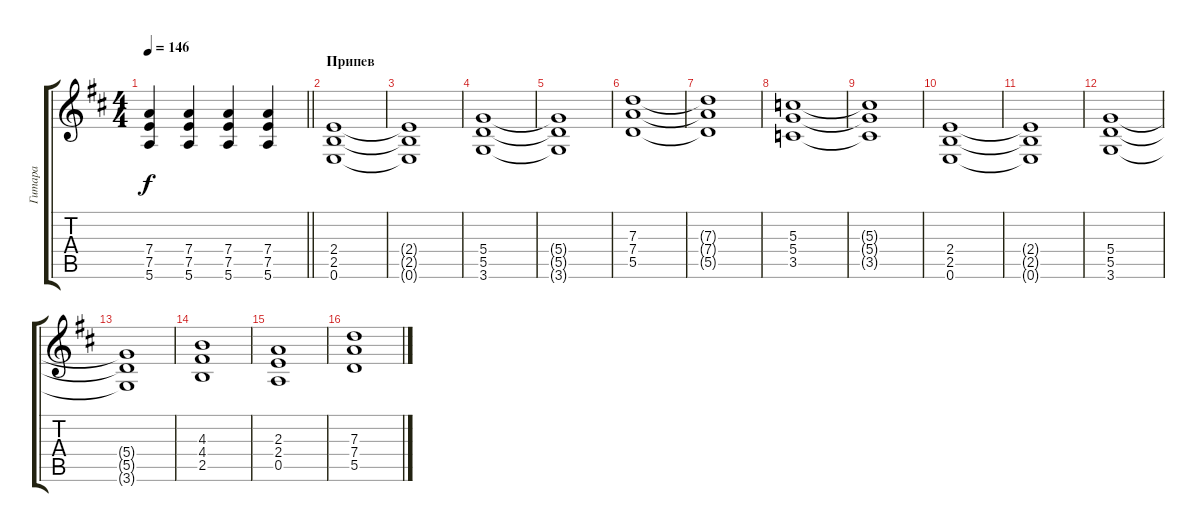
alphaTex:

\track ("Гитара" "Гитара") {instrument distortionguitar}
\staff {score tabs}
\tuning (E4 B3 G3 D3 A2 E2) {hide}
\ts (4 4)
\tempo 146
\clef g2
\barLineRight lightlight
\ks bminor
(7.4 7.5 5.6).4{dy f} (7.4 7.5 5.6).4 (7.4 7.5 5.6).4 (7.4 7.5 5.6).4 |
\section ("" "Припев")
(2.4 2.5 0.6).1{volume 13} |
(2.4{t} 2.5{t} 0.6{t}).1 |
(5.4 5.5 3.6).1 |
(5.4{t} 5.5{t} 3.6{t}).1 |
(7.3 7.4 5.5).1 |
(7.3{t} 7.4{t} 5.5{t}).1 |
(5.3 5.4 3.5).1 |
(5.3{t} 5.4{t} 3.5{t}).1 |
(2.4 2.5 0.6).1 |
(2.4{t} 2.5{t} 0.6{t}).1 |
(5.4 5.5 3.6).1 |
(5.4{t} 5.5{t} 3.6{t}).1 |
(4.3 4.4 2.5).1 |
(2.3 2.4 0.5).1 |
(7.3 7.4 5.5).1
